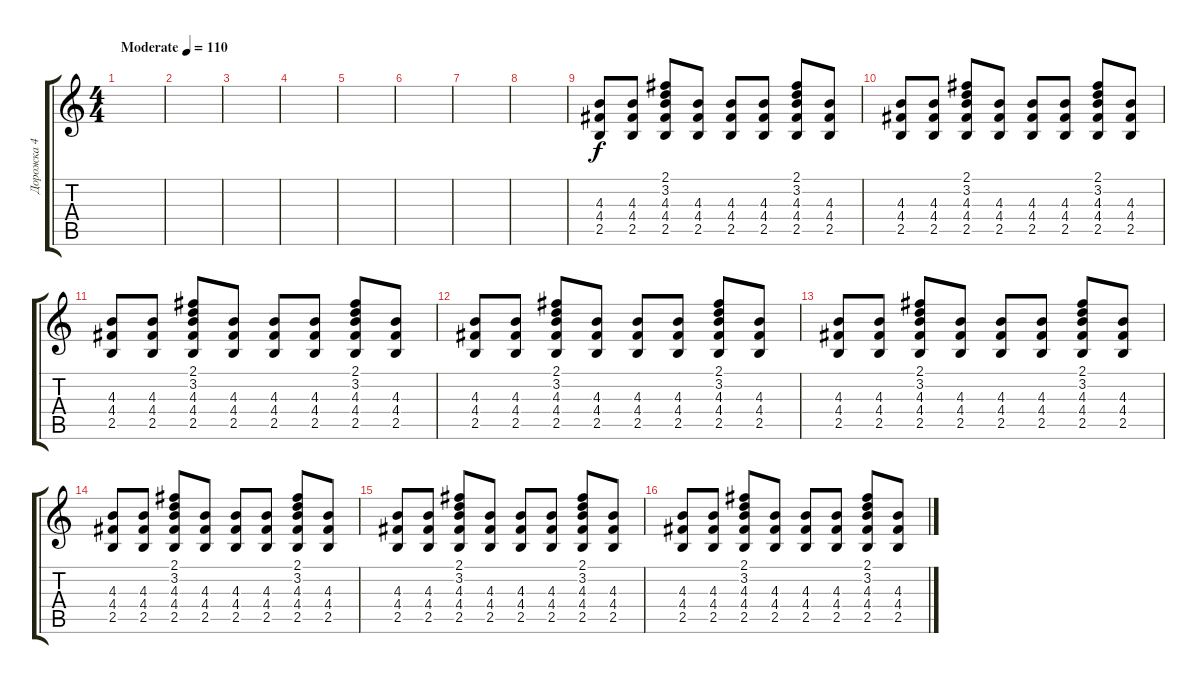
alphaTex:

\track ("Дорожка 4" "Дорожка 4") {instrument overdrivenguitar}
\staff {score tabs}
\tuning (E4 B3 G3 D3 A2 E2) {hide}
\ts (4 4)
\tempo (110 "Moderate")
\clef g2
\ks c
|
|
|
|
|
|
|
|
(4.3 4.4 2.5).8 (4.3 4.4 2.5).8 (2.1 3.2 4.3 4.4 2.5).8 (4.3 4.4 2.5).8 (4.3 4.4 2.5).8 (4.3 4.4 2.5).8 (2.1 3.2 4.3 4.4 2.5).8 (4.3 4.4 2.5).8 |
(4.3 4.4 2.5).8 (4.3 4.4 2.5).8 (2.1 3.2 4.3 4.4 2.5).8 (4.3 4.4 2.5).8 (4.3 4.4 2.5).8 (4.3 4.4 2.5).8 (2.1 3.2 4.3 4.4 2.5).8 (4.3 4.4 2.5).8 |
(4.3 4.4 2.5).8 (4.3 4.4 2.5).8 (2.1 3.2 4.3 4.4 2.5).8 (4.3 4.4 2.5).8 (4.3 4.4 2.5).8 (4.3 4.4 2.5).8 (2.1 3.2 4.3 4.4 2.5).8 (4.3 4.4 2.5).8 |
(4.3 4.4 2.5).8 (4.3 4.4 2.5).8 (2.1 3.2 4.3 4.4 2.5).8 (4.3 4.4 2.5).8 (4.3 4.4 2.5).8 (4.3 4.4 2.5).8 (2.1 3.2 4.3 4.4 2.5).8 (4.3 4.4 2.5).8 |
(4.3 4.4 2.5).8 (4.3 4.4 2.5).8 (2.1 3.2 4.3 4.4 2.5).8 (4.3 4.4 2.5).8 (4.3 4.4 2.5).8 (4.3 4.4 2.5).8 (2.1 3.2 4.3 4.4 2.5).8 (4.3 4.4 2.5).8 |
(4.3 4.4 2.5).8 (4.3 4.4 2.5).8 (2.1 3.2 4.3 4.4 2.5).8 (4.3 4.4 2.5).8 (4.3 4.4 2.5).8 (4.3 4.4 2.5).8 (2.1 3.2 4.3 4.4 2.5).8 (4.3 4.4 2.5).8 |
(4.3 4.4 2.5).8 (4.3 4.4 2.5).8 (2.1 3.2 4.3 4.4 2.5).8 (4.3 4.4 2.5).8 (4.3 4.4 2.5).8 (4.3 4.4 2.5).8 (2.1 3.2 4.3 4.4 2.5).8 (4.3 4.4 2.5).8 |
(4.3 4.4 2.5).8 (4.3 4.4 2.5).8 (2.1 3.2 4.3 4.4 2.5).8 (4.3 4.4 2.5).8 (4.3 4.4 2.5).8 (4.3 4.4 2.5).8 (2.1 3.2 4.3 4.4 2.5).8 (4.3 4.4 2.5).8
